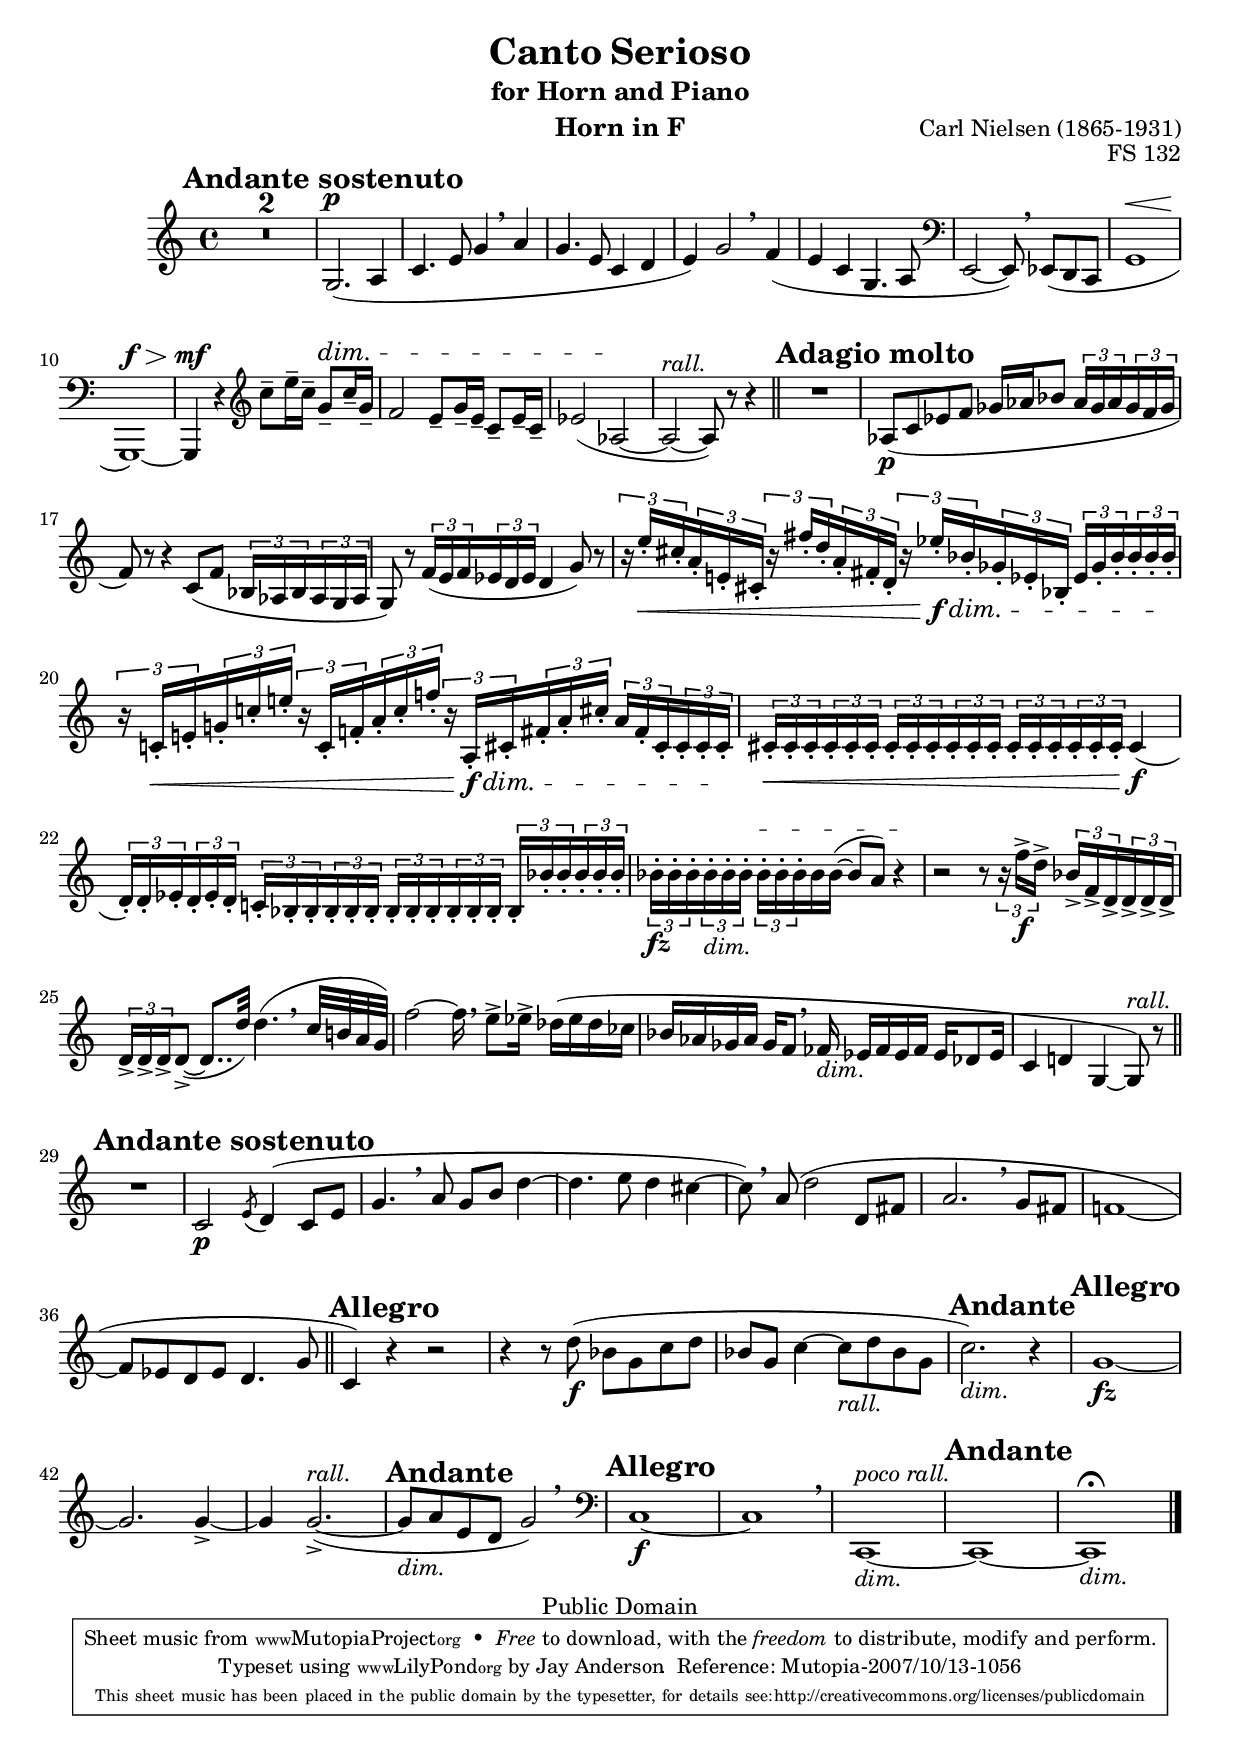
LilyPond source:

\version "2.11.34"

mdim = \markup {\italic dim.}
rall = \markup {\italic rall.}
pocorall = \markup {\italic {poco rall.} }
sempref = \markup {\italic sempre \dynamic f}

tempoMark = #(define-music-function (parser location markp) (string?)
#{
  \once \override Score . RehearsalMark #'self-alignment-X = #left
  \once \override Score.RehearsalMark #'extra-spacing-width = #'(+inf.0 . -inf.0)
  \mark \markup { \bold $markp }
#})

outline =
{
  \time 4/4
  \tempoMark "Andante sostenuto"
  s1*14 | \bar "||"

  \tempoMark "Adagio molto"
  s1*14 | \bar "||"

  \tempoMark "Andante sostenuto"
  s1*8 | \bar "||"

  \tempoMark "Allegro"
  s1*3 |

  \tempoMark "Andante"
  s1 |

  \tempoMark "Allegro"
  s1*3 |

  \tempoMark "Andante"
  s1 |

  \tempoMark "Allegro"
  s1*3 |

  \tempoMark "Andante"
  s1*2 | \bar "|."
}

midiOutline =
{
  \tempo 4=52
}


mdim = \markup {\italic dim.}
rall = \markup {\italic rall.}
pocorall = \markup {\italic {poco rall.} }
sempref = \markup {\italic sempre \dynamic f}

tempoMark = #(define-music-function (parser location markp) (string?)
#{
  \once \override Score . RehearsalMark #'self-alignment-X = #left
  \once \override Score.RehearsalMark #'extra-spacing-width = #'(+inf.0 . -inf.0)
  \mark \markup { \bold $markp }
#})

outline =
{
  \time 4/4
  \tempoMark "Andante sostenuto"
  s1*14 | \bar "||"

  \tempoMark "Adagio molto"
  s1*14 | \bar "||"

  \tempoMark "Andante sostenuto"
  s1*8 | \bar "||"

  \tempoMark "Allegro"
  s1*3 |

  \tempoMark "Andante"
  s1 |

  \tempoMark "Allegro"
  s1*3 |

  \tempoMark "Andante"
  s1 |

  \tempoMark "Allegro"
  s1*3 |

  \tempoMark "Andante"
  s1*2 | \bar "|."
}

midiOutline =
{
  \tempo 4=52
}



horn = \relative c'
{
  \set subdivideBeams = ##t
  \set Score.beatLength = #(ly:make-moment 1 8)
  \transposition f
  R1*2 |
  g2.(^\p a4 |
  c4. e8 g4 \breathe a |
  g4. e8 c4 d |
  e) g2 \breathe f4( |
  e c g4. a8 |
  \clef bass
  \set Staff.middleCPosition = #-1
  e2~ e8) \breathe ees( d c |
  g'1^\< |
  g,~)^\f^\> |
  \setTextDim
  g4\mf r \clef treble c''8-- e16-- c-- g8--^\> c16-- g-- |
  f2 e8-- g16-- e-- c8-- e16-- c-- |
  ees2( aes,~\! |
  aes~^\rall aes8) r r4 |

  R1
  aes8(\p c ees f ges16 aes bes8 \times 2/3 {aes16 ges aes} \times 2/3 {ges f ges} |
  f8) r r4 c8( f \times 2/3 {bes,16 aes bes} \times 2/3 {aes g aes} |
  g8) r \times 2/3 {f'16( e f} \times 2/3 {ees d ees} d4 g8) r |
  \times 2/3 {r16 e'-.\< cis-.} \times 2/3 {a-. e-. cis-.}
    \times 2/3 {r16 fis'-. d-.} \times 2/3 {a-. fis-. d-.}
    \times 2/3 {r16 ees'-.\f\> bes-.} \times 2/3 {ges-. ees-. bes-.}
    \times 2/3 {ees16 ges-. bes-.} \times 2/3 {bes-. bes-. bes-.\!} |
  \times 2/3 {r16 c,-.\< e-.} \times 2/3 {g-. c-. e-.}
    \times 2/3 {r16 c,-. f-.} \times 2/3 {a-. c-. f-.}
    \times 2/3 {r16 a,,-.\f\> cis-.} \times 2/3 {fis-. a-. cis-.}
    \times 2/3 {a fis-. cis-.} \times 2/3 {cis-. cis-. cis-.\!} |
  \times 2/3 {cis-.\< cis-. cis-.} \repeat unfold 5 { \times 2/3 {cis-. cis-. cis-.} } cis4(\f |
  \times 2/3 {d16-.) d-. ees-.} \times 2/3 {d-. ees-. d-.}
    \times 2/3 {c16-. bes-. bes-.} \repeat unfold 3 { \times 2/3 {bes-. bes-. bes-.} }
    \times 2/3 {bes-. bes'-. bes-.} \times 2/3 {bes-. bes-. bes-.} |
  \override TextSpanner #'edge-text = #'("poco rall. " . "")
  \times 2/3 {bes-.\fz bes-. bes-.} \times 2/3 {bes-.-\mdim bes-. bes-.} \times 2/3 {bes-.\startTextSpan bes-. bes-.}
    bes16 bes~( bes8 a) r4\stopTextSpan |
  r2 r8 \times 2/3 {r16 f'->\f d->} \times 2/3 {bes-> f-> d->} \times 2/3 {d-> d-> d->} |
  \times 2/3 {d-> d-> d->} d8~->( d8.. d'32) d4.( \breathe c32 b a g) |
  f'2~ f16 \breathe e8-> ees16-> des( ees des ces |
  bes aes ges aes ges f8 \breathe fes16-\mdim ees fes ees fes ees des8 ees16 |
  c4 d g,~ g8)^\rall r |

  R1 |
  c2\p \acciaccatura e8 d4( c8 e |
  g4. \breathe a8 g b d4~ |
  d4. e8 d4 cis~ |
  cis8) \breathe a( d2 d,8 fis |
  a2. \breathe g8 fis |
  f1~ |
  f8 ees d ees d4. g8 |

  c,4) r r2 |
  r4 r8 d'8(\f bes g c d |
  bes g c4~ c8-\rall d bes g |
  c2.)-\mdim r4 |
  g1~\fz |
  g2. g4~-> |
  g g2.~->(^\rall |
  g8-\mdim a e d g2) |
  \clef bass
  \set Staff.middleCPosition = #-1
  \breathe c,1~\f | c \breathe |
  c,~-\mdim^\pocorall | c~ | c\fermata-\mdim |
}



instrument = "Horn in F"

\paper
{
  ragged-last-bottom = ##f
  ragged-bottom = ##f
}

\book
{
  \include "Header.lyi"
  \score
  {
    \new Staff
    {
      #(set-accidental-style 'modern)
      \set Score.skipBars = ##t
      << \horn \outline >>
    }
  }
}


